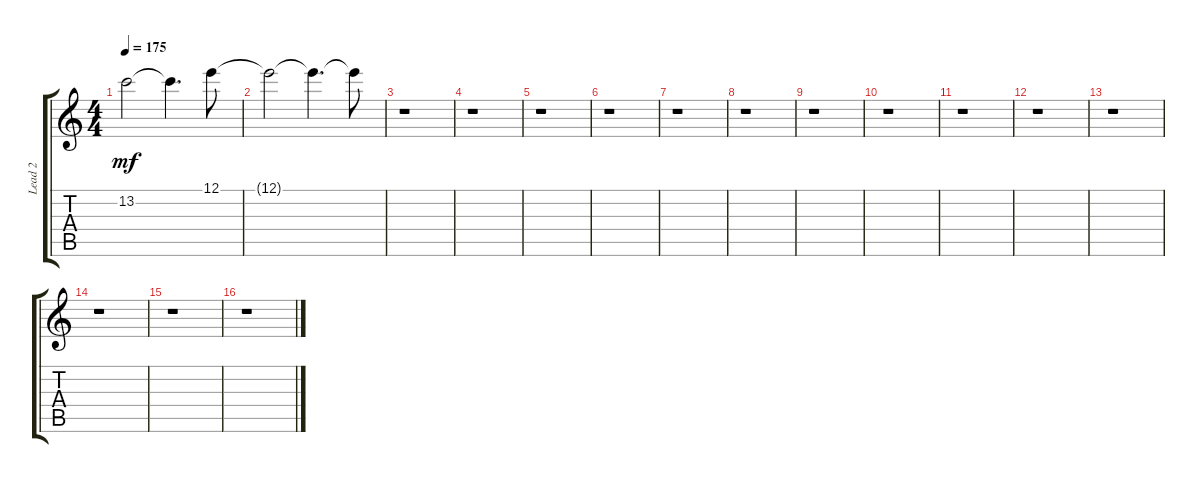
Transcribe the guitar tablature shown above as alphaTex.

\track ("Lead 2" "Lead 2") {instrument overdrivenguitar}
\staff {score tabs}
\tuning (E4 B3 G3 D3 A2 E2) {hide}
\ts (4 4)
\tempo 175
\clef g2
\ks c
13.2.2{dy mf} 13.2{t}.4{d} 12.1.8 |
12.1{t}.2 12.1{t}.4{d} 12.1{t}.8 |
r.1 |
r.1 |
r.1 |
r.1 |
r.1 |
r.1 |
r.1 |
r.1 |
r.1 |
r.1 |
r.1 |
r.1 |
r.1 |
r.1
